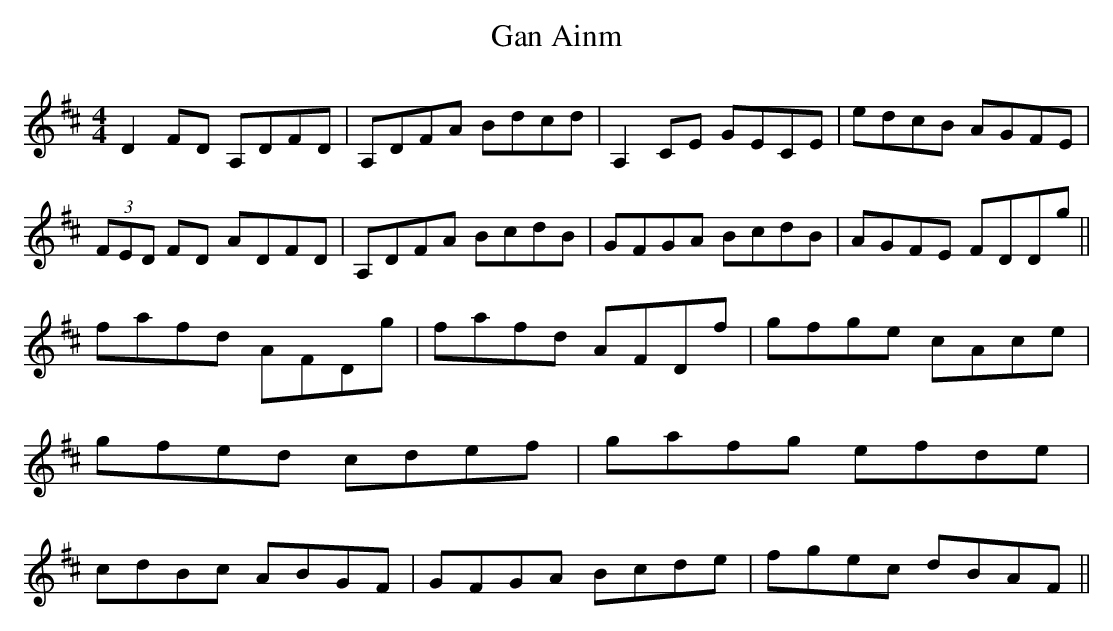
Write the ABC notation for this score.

X:1
T:Gan Ainm
M:4/4
L:1/8
K:D
D2FD A,DFD|A,DFA Bdcd|A,2CE GECE|edcB AGFE|\
(3FED FD ADFD|A,DFA BcdB|GFGA BcdB|AGFE FDDg||
fafd AFDg|fafd AFDf|gfge cAce|gfed cdef|\
gafg efde|cdBc ABGF|GFGA Bcde|fgec dBAF||
